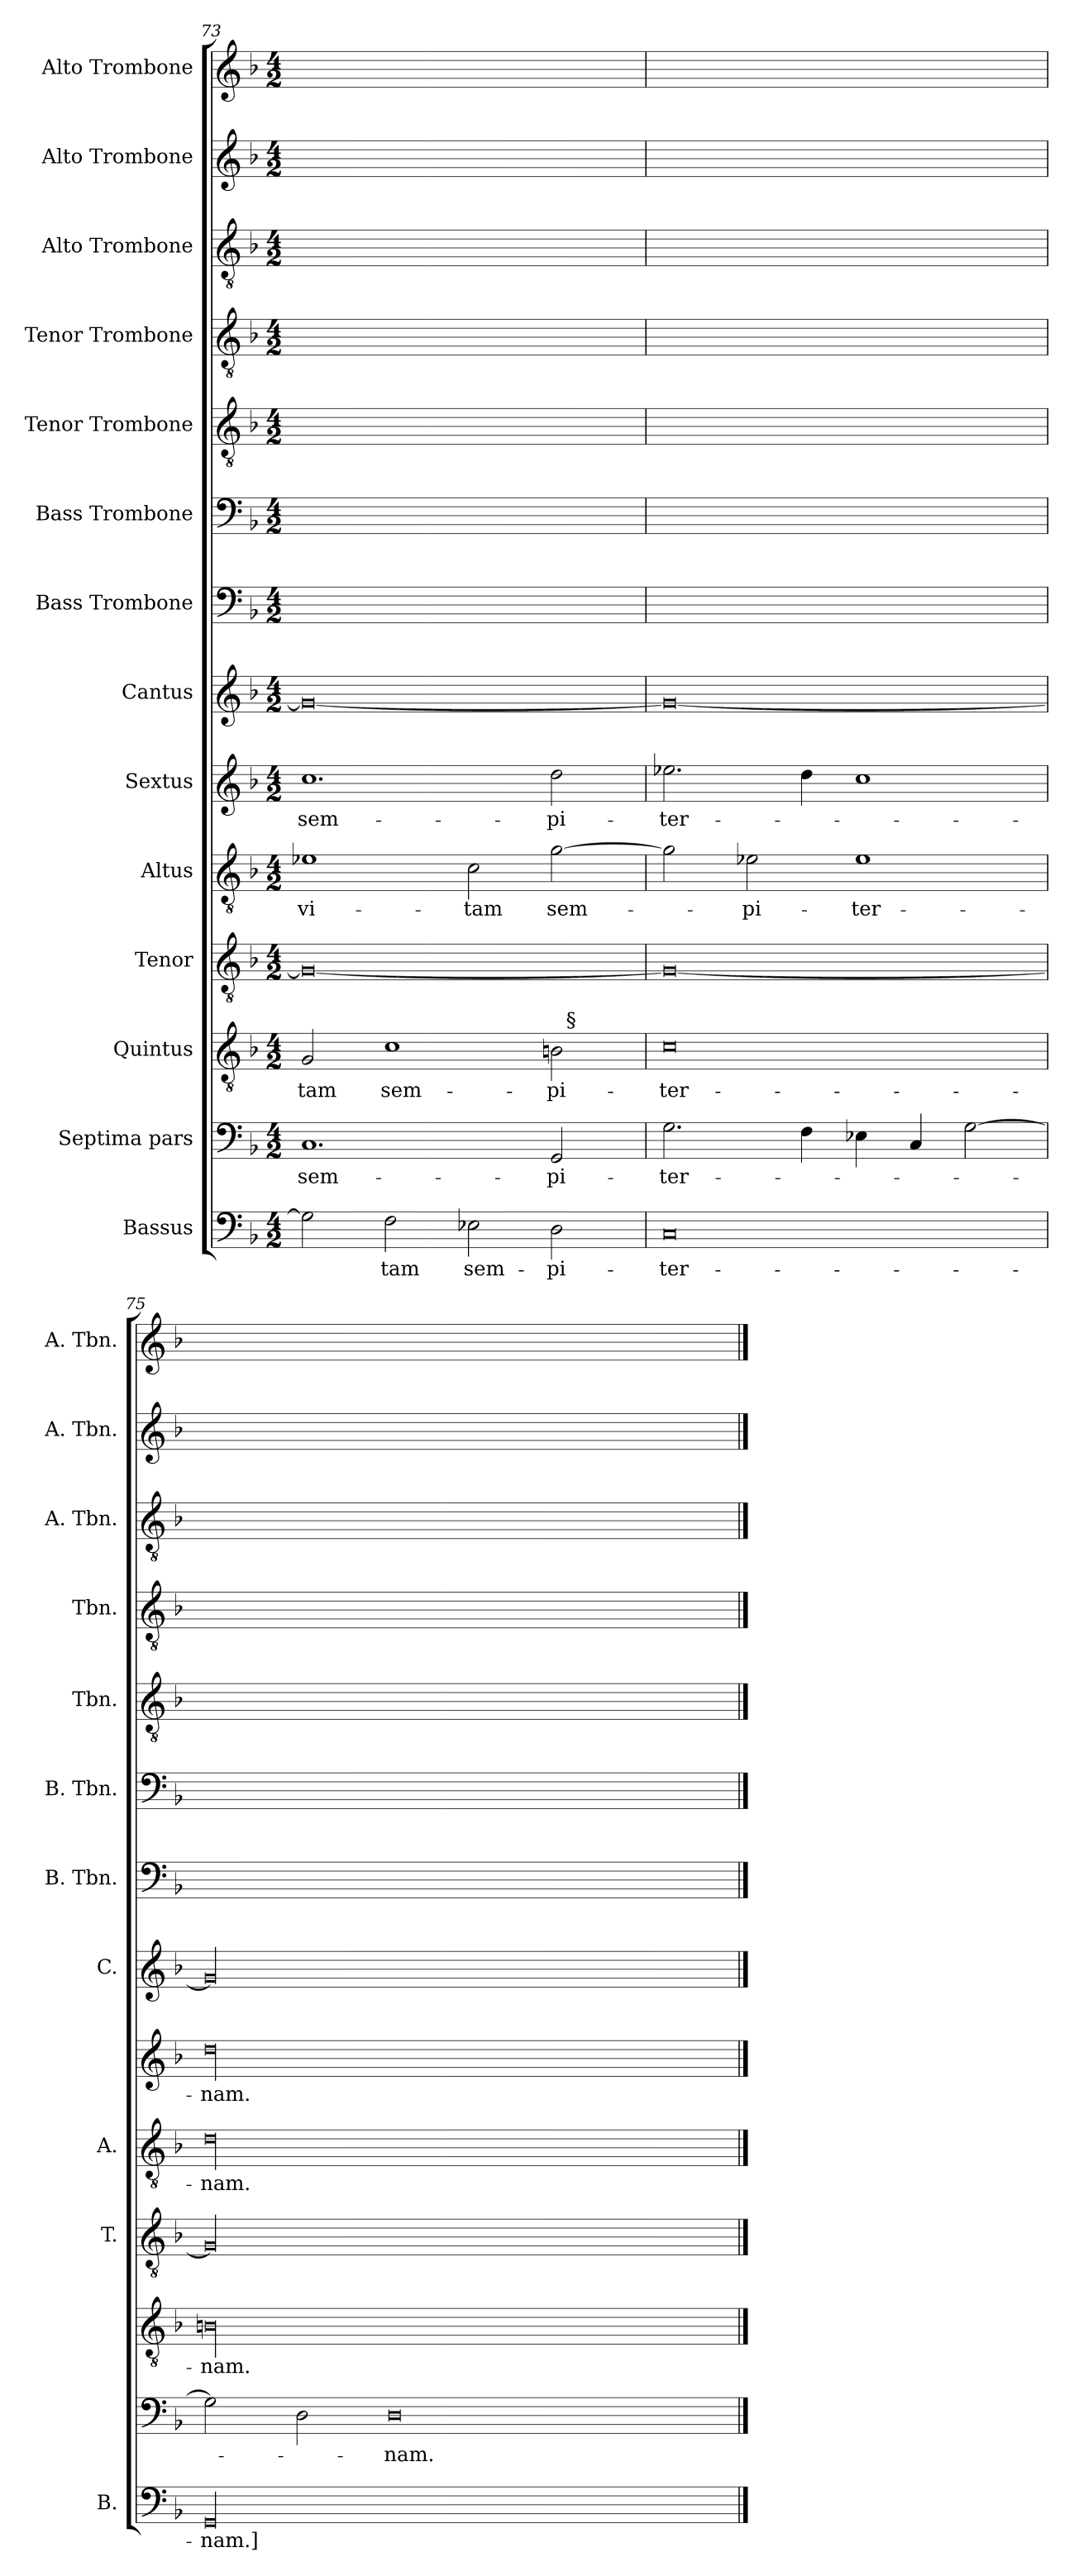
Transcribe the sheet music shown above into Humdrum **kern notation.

**kern	**text	**kern	**text	**kern	**text	**kern	**text	**kern	**text	**kern	**text	**kern	**text	**kern	**text	**kern	**text	**kern	**text	**kern	**text	**kern	**text	**kern	**text	**kern	**text
*part14	*part14	*part13	*part13	*part12	*part12	*part11	*part11	*part10	*part10	*part9	*part9	*part8	*part8	*part7	*part7	*part6	*part6	*part5	*part5	*part4	*part4	*part3	*part3	*part2	*part2	*part1	*part1
*staff14	*staff14	*staff13	*staff13	*staff12	*staff12	*staff11	*staff11	*staff10	*staff10	*staff9	*staff9	*staff8	*staff8	*staff7	*staff7	*staff6	*staff6	*staff5	*staff5	*staff4	*staff4	*staff3	*staff3	*staff2	*staff2	*staff1	*staff1
*I"Bassus	*	*I"Septima pars	*	*I"Quintus	*	*I"Tenor	*	*I"Altus	*	*I"Sextus	*	*I"Cantus	*	*I"Bass Trombone	*	*I"Bass Trombone	*	*I"Tenor Trombone	*	*I"Tenor Trombone	*	*I"Alto Trombone	*	*I"Alto Trombone	*	*I"Alto Trombone	*
*I'B.	*	*	*	*	*	*I'T.	*	*I'A.	*	*	*	*I'C.	*	*I'B. Tbn.	*	*I'B. Tbn.	*	*I'Tbn.	*	*I'Tbn.	*	*I'A. Tbn.	*	*I'A. Tbn.	*	*I'A. Tbn.	*
*clefF4	*	*clefF4	*	*clefGv2	*	*clefGv2	*	*clefGv2	*	*clefG2	*	*clefG2	*	*clefF4	*	*clefF4	*	*clefGv2	*	*clefGv2	*	*clefGv2	*	*clefG2	*	*clefG2	*
*	*	*	*	*ITrd7c12	*	*ITrd7c12	*	*ITrd7c12	*	*	*	*	*	*	*	*	*	*	*	*	*	*	*	*	*	*	*
*k[b-]	*	*k[b-]	*	*k[b-]	*	*k[b-]	*	*k[b-]	*	*k[b-]	*	*k[b-]	*	*k[b-]	*	*k[b-]	*	*k[b-]	*	*k[b-]	*	*k[b-]	*	*k[b-]	*	*k[b-]	*
*d:	*	*d:	*	*d:	*	*d:	*	*d:	*	*d:	*	*d:	*	*d:	*	*d:	*	*d:	*	*d:	*	*d:	*	*d:	*	*d:	*
*M4/2	*	*M4/2	*	*M4/2	*	*M4/2	*	*M4/2	*	*M4/2	*	*M4/2	*	*M4/2	*	*M4/2	*	*M4/2	*	*M4/2	*	*M4/2	*	*M4/2	*	*M4/2	*
=73	=73	=73	=73	=73	=73	=73	=73	=73	=73	=73	=73	=73	=73	=73	=73	=73	=73	=73	=73	=73	=73	=73	=73	=73	=73	=73	=73
!	!	!	!LO:LY:b	!	!LO:LY:b	!	!	!	!LO:LY:b	!	!LO:LY:b	!	!	!	!	!	!	!	!	!	!	!	!	!	!	!	!
*	*	*	*	*^	*	*	*	*	*	*	*	*	*	*	*	*	*	*	*	*	*	*	*	*	*	*	*
2G\]	.	1.C	sem-	2GG/	1ryy	-tam	0GG_	.	1E-X	vi-	1.cc	sem-	0g_	.	2G\yy]	.	1.Cyy	sem-	2GG/yy	-tam	0GGyy_	.	1E-yy	vi-	1.ccyy	sem-	0gyy_	.
!	!LO:LY:b	!	!	!	!	!LO:LY:b	!	!	!	!	!	!	!	!	!	!	!	!	!	!	!	!	!	!	!	!	!	!
2F\	-tam	.	.	1C	.	sem-	.	.	.	.	.	.	.	.	2F\yy	-tam	.	.	1Cyy	sem-	.	.	.	.	.	.	.	.
!	!LO:LY:b	!	!	!	!	!	!	!	!	!LO:LY:b	!	!	!	!	!	!	!	!	!	!	!	!	!	!	!	!	!	!
2E-X\	sem-	.	.	.	2ryy	.	.	.	2C\	-tam	.	.	.	.	2E-\yy	sem-	.	.	.	.	.	.	2C/yy	-tam	.	.	.	.
!	!LO:LY:b	!	!LO:LY:b	!	!	!LO:LY:b	!	!	!	!LO:LY:b	!	!LO:LY:b	!	!	!	!	!	!	!	!	!	!	!	!	!	!	!	!
2D\	-pi-	2GG/	-pi-	2BB\	32ryy	-pi-	.	.	[>2G\	sem-	2dd\	-pi-	.	.	2D\yy	-pi-	2GG/yy	-pi-	2BB/yy	-pi-	.	.	[<2G/yy	sem-	2dd\yy	-pi-	.	.
!	!	!	!	!	!LO:TX:a:t=§	!	!	!	!	!	!	!	!	!	!	!	!	!	!	!	!	!	!	!	!	!	!	!
.	.	.	.	.	4...ryy	.	.	.	.	.	.	.	.	.	.	.	.	.	.	.	.	.	.	.	.	.	.	.
=74	=74	=74	=74	=74	=74	=74	=74	=74	=74	=74	=74	=74	=74	=74	=74	=74	=74	=74	=74	=74	=74	=74	=74	=74	=74	=74	=74	=74
!	!LO:LY:b	!	!LO:LY:b	!	!	!LO:LY:b	!	!	!	!	!	!LO:LY:b	!	!	!	!	!	!	!	!	!	!	!	!	!	!	!	!
*	*	*	*	*v	*v	*	*	*	*	*	*	*	*	*	*	*	*	*	*	*	*	*	*	*	*	*	*	*
0C	-ter-	2.G\	-ter-	0C	-ter-	0GG_	.	2G\]	.	2.ee-X\	-ter-	0g_	.	0Cyy	-ter-	2.G\yy	-ter-	0Cyy	-ter-	0GGyy_	.	2G/yy]	.	2.ee-\yy	-ter-	0gyy_	.
!	!	!	!	!	!	!	!	!	!LO:LY:b	!	!	!	!	!	!	!	!	!	!	!	!	!	!	!	!	!	!
.	.	.	.	.	.	.	.	2E-X\	-pi-	.	.	.	.	.	.	.	.	.	.	.	.	2E-/yy	-pi-	.	.	.	.
.	.	4F\	.	.	.	.	.	.	.	4dd\	.	.	.	.	.	4F\yy	.	.	.	.	.	.	.	4dd\yy	.	.	.
!	!	!	!	!	!	!	!	!	!LO:LY:b	!	!	!	!	!	!	!	!	!	!	!	!	!	!	!	!	!	!
.	.	4E-X\	.	.	.	.	.	1E-	-ter-	1cc	.	.	.	.	.	4E-\yy	.	.	.	.	.	1E-yy	-ter-	1ccyy	.	.	.
.	.	4C/	.	.	.	.	.	.	.	.	.	.	.	.	.	4C/yy	.	.	.	.	.	.	.	.	.	.	.
.	.	[>2G\	.	.	.	.	.	.	.	.	.	.	.	.	.	[>2G\yy	.	.	.	.	.	.	.	.	.	.	.
=75	=75	=75	=75	=75	=75	=75	=75	=75	=75	=75	=75	=75	=75	=75	=75	=75	=75	=75	=75	=75	=75	=75	=75	=75	=75	=75	=75
!	!LO:LY:b	!	!	!	!LO:LY:b	!	!	!	!LO:LY:b	!	!LO:LY:b	!	!	!	!	!	!	!	!	!	!	!	!	!	!	!	!
00GG	-nam.]	2G\]	.	00BBn	-nam.	00GG]	.	00D	-nam.	00dd	-nam.	00g]	.	00GGyy	-nam.]	2G\yy]	.	00BByy	-nam.	00GGyy]	.	00Dyy	-nam.	00ddyy	-nam.	00gyy]	.
.	.	2D\	.	.	.	.	.	.	.	.	.	.	.	.	.	2D\yy	.	.	.	.	.	.	.	.	.	.	.
!	!	!	!LO:LY:b	!	!	!	!	!	!	!	!	!	!	!	!	!	!	!	!	!	!	!	!	!	!	!	!
.	.	0D	-nam.	.	.	.	.	.	.	.	.	.	.	.	.	0Dyy	-nam.	.	.	.	.	.	.	.	.	.	.
.	.	1ryy	.	.	.	.	.	.	.	.	.	.	.	.	.	1ryy	.	.	.	.	.	.	.	.	.	.	.
==	==	==	==	==	==	==	==	==	==	==	==	==	==	==	==	==	==	==	==	==	==	==	==	==	==	==	==
*-	*-	*-	*-	*-	*-	*-	*-	*-	*-	*-	*-	*-	*-	*-	*-	*-	*-	*-	*-	*-	*-	*-	*-	*-	*-	*-	*-
